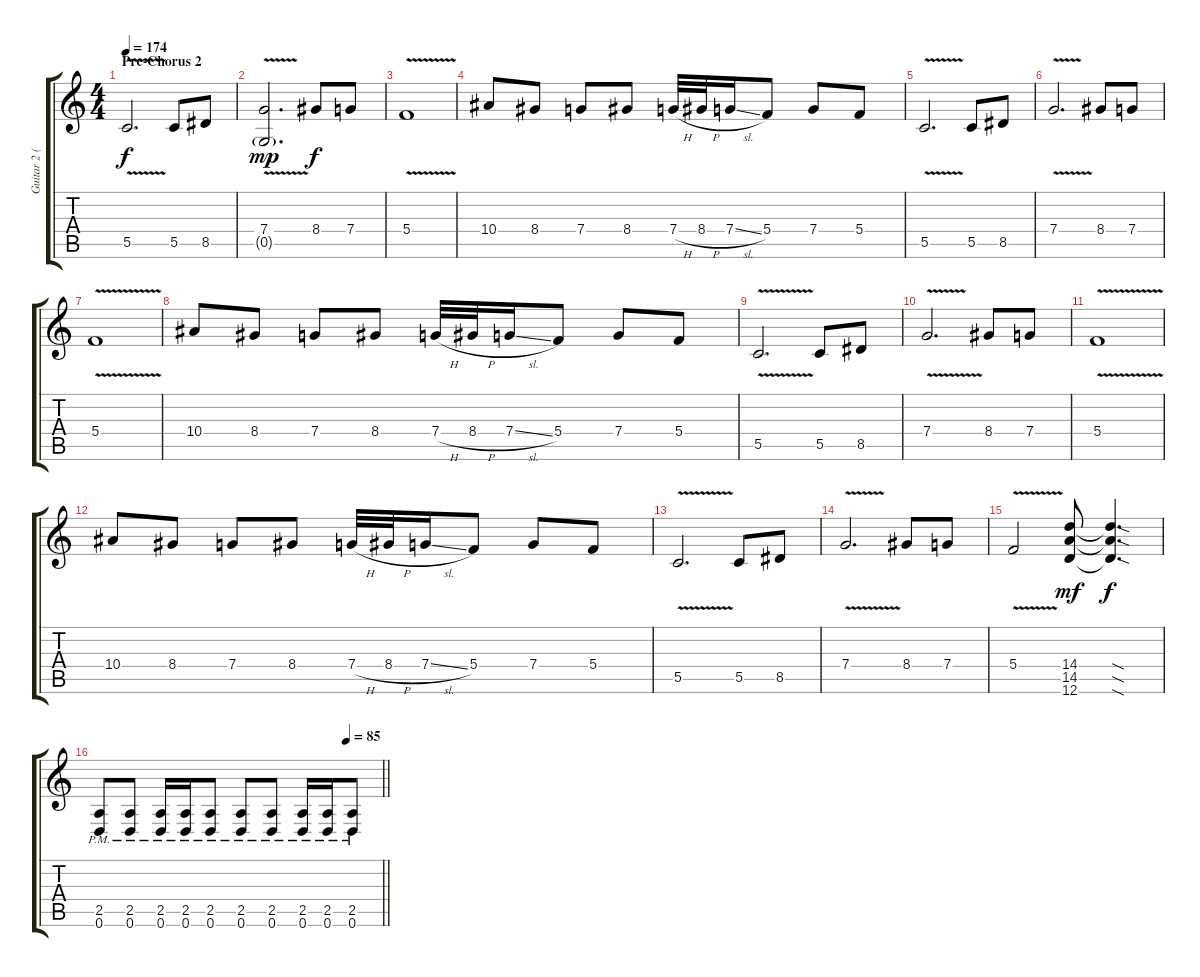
\track ("Guitar 2 (Distortion)" "Guitar 2 (") {instrument distortionguitar}
\staff {score tabs}
\tuning (D4 A3 F3 C3 G2 D2) {hide}
\ts (4 4)
\section ("" "Pre-Chorus 2")
\tempo 174
\clef g2
\ks c
5.5{v}.2{d dy f} 5.5.8 8.5.8 |
(7.4{v} 0.5{g}).2{d dy mp} 8.4.8{dy f} 7.4.8 |
5.4{v}.1 |
10.4.8 8.4.8 7.4.8 8.4.8 7.4{h}.32 8.4{h}.32 7.4{sl}.16 5.4.8 7.4.8 5.4.8 |
5.5{v}.2{d} 5.5.8 8.5.8 |
7.4{v}.2{d} 8.4.8 7.4.8 |
5.4{v}.1 |
10.4.8 8.4.8 7.4.8 8.4.8 7.4{h}.32 8.4{h}.32 7.4{sl}.16 5.4.8 7.4.8 5.4.8 |
5.5{v}.2{d} 5.5.8 8.5.8 |
7.4{v}.2{d} 8.4.8 7.4.8 |
5.4{v}.1 |
10.4.8 8.4.8 7.4.8 8.4.8 7.4{h}.32 8.4{h}.32 7.4{sl}.16 5.4.8 7.4.8 5.4.8 |
5.5{v}.2{d} 5.5.8 8.5.8 |
7.4{v}.2{d} 8.4.8 7.4.8 |
5.4{v}.2 (14.4 14.5 12.6).8{dy mf} (14.4{sod t} 14.5{sod t} 12.6{sod t}).4{d dy f} |
\tempo (85 0.875)
\barLineRight lightlight
(2.5{pm} 0.6{pm}).8 (2.5{pm} 0.6{pm}).8 (2.5{pm} 0.6{pm}).16 (2.5{pm} 0.6{pm}).16 (2.5{pm} 0.6{pm}).8 (2.5{pm} 0.6{pm}).8 (2.5{pm} 0.6{pm}).8 (2.5{pm} 0.6{pm}).16 (2.5{pm} 0.6{pm}).16 (2.5{pm} 0.6{pm}).8
